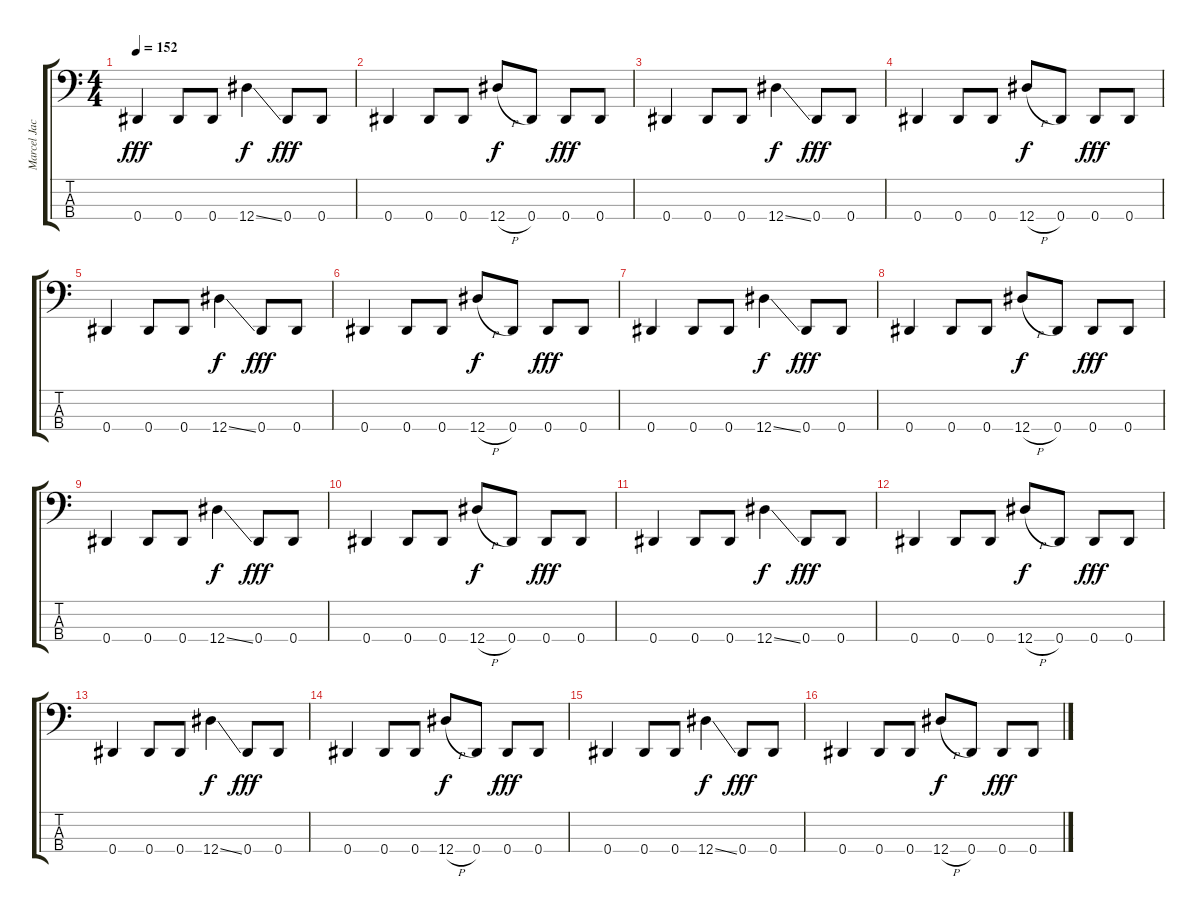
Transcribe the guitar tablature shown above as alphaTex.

\track ("Marcel Jacob (Bass)" "Marcel Jac") {instrument electricbasspick}
\staff {score tabs}
\tuning (Gb2 Db2 Ab1 Eb1) {hide}
\ts (4 4)
\tempo 152
\clef f4
\ks c
0.4.4{dy fff} 0.4.8 0.4.8 12.4{ss}.4{dy f} 0.4.8{dy fff} 0.4.8 |
0.4.4 0.4.8 0.4.8 12.4{h}.8{dy f} 0.4.8 0.4.8{dy fff} 0.4.8 |
0.4.4 0.4.8 0.4.8 12.4{ss}.4{dy f} 0.4.8{dy fff} 0.4.8 |
0.4.4 0.4.8 0.4.8 12.4{h}.8{dy f} 0.4.8 0.4.8{dy fff} 0.4.8 |
0.4.4 0.4.8 0.4.8 12.4{ss}.4{dy f} 0.4.8{dy fff} 0.4.8 |
0.4.4 0.4.8 0.4.8 12.4{h}.8{dy f} 0.4.8 0.4.8{dy fff} 0.4.8 |
0.4.4 0.4.8 0.4.8 12.4{ss}.4{dy f} 0.4.8{dy fff} 0.4.8 |
0.4.4 0.4.8 0.4.8 12.4{h}.8{dy f} 0.4.8 0.4.8{dy fff} 0.4.8 |
0.4.4 0.4.8 0.4.8 12.4{ss}.4{dy f} 0.4.8{dy fff} 0.4.8 |
0.4.4 0.4.8 0.4.8 12.4{h}.8{dy f} 0.4.8 0.4.8{dy fff} 0.4.8 |
0.4.4 0.4.8 0.4.8 12.4{ss}.4{dy f} 0.4.8{dy fff} 0.4.8 |
0.4.4 0.4.8 0.4.8 12.4{h}.8{dy f} 0.4.8 0.4.8{dy fff} 0.4.8 |
0.4.4 0.4.8 0.4.8 12.4{ss}.4{dy f} 0.4.8{dy fff} 0.4.8 |
0.4.4 0.4.8 0.4.8 12.4{h}.8{dy f} 0.4.8 0.4.8{dy fff} 0.4.8 |
0.4.4 0.4.8 0.4.8 12.4{ss}.4{dy f} 0.4.8{dy fff} 0.4.8 |
0.4.4 0.4.8 0.4.8 12.4{h}.8{dy f} 0.4.8 0.4.8{dy fff} 0.4.8
